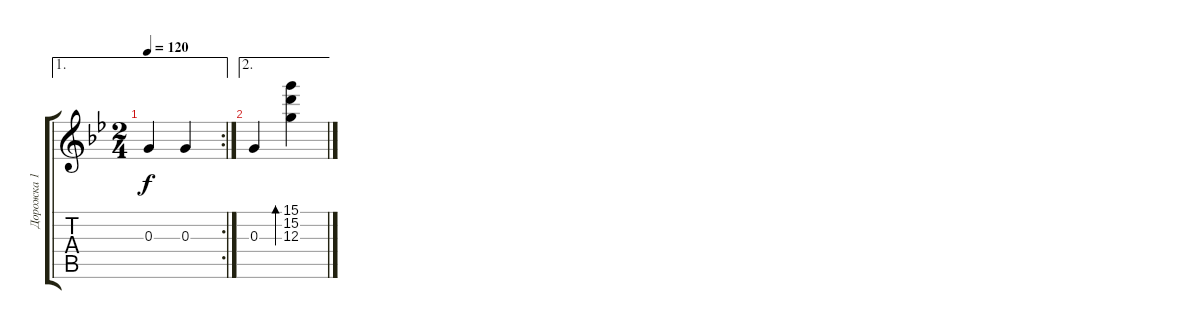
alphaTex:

\track ("Дорожка 1" "Дорожка 1") {instrument acousticguitarsteel}
\staff {score tabs}
\tuning (E4 B3 G3 D3 A2 E2) {hide}
\ae 1
\rc 2
\ts (2 4)
\tempo 120
\clef g2
\ks gminor
0.3.4{dy f} 0.3.4 |
\ae 2
0.3.4 (15.1 15.2 12.3).4{bd 60}
